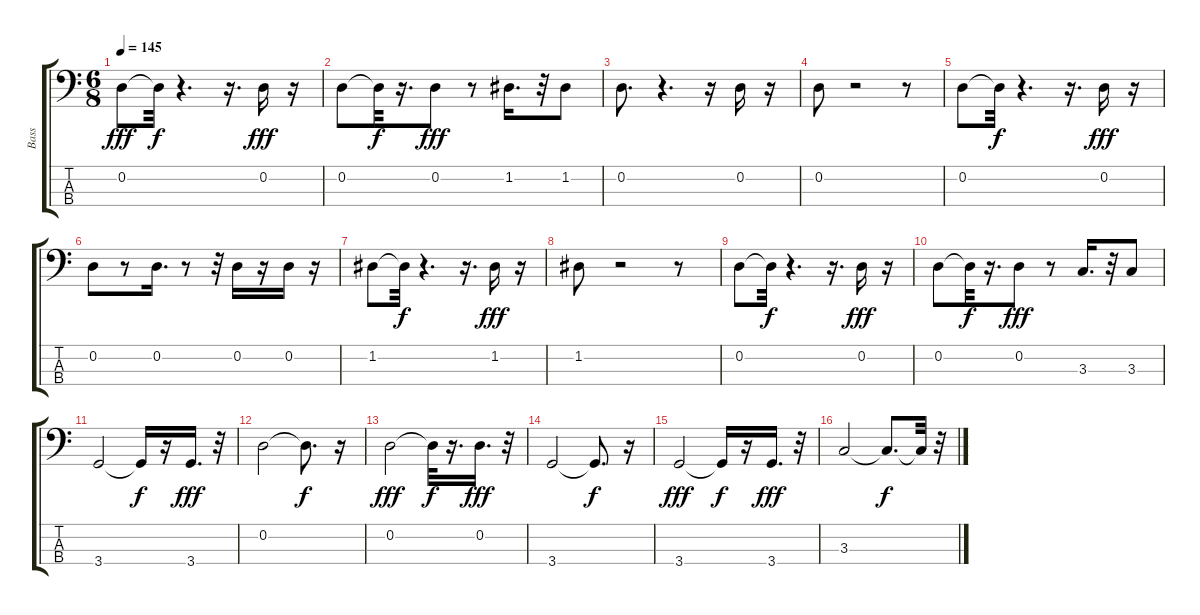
\track ("Bass" "Bass") {instrument electricbassfinger}
\staff {score tabs}
\tuning (G2 D2 A1 E1) {hide}
\ts (6 8)
\tempo 145
\clef f4
\ks c
0.2.8{dy fff} 0.2{t}.32{dy f} r.4{d} r.16{d} 0.2.16{dy fff} r.16 |
0.2.8 0.2{t}.32{dy f} r.16{d} 0.2.8{dy fff} r.8 1.2.16{d} r.32 1.2.8 |
0.2.8{d} r.4{d} r.16 0.2.16 r.16 |
0.2.8 r.2 r.8 |
0.2.8 0.2{t}.32{dy f} r.4{d} r.16{d} 0.2.16{dy fff} r.16 |
0.2.8 r.8 0.2.16{d} r.8 r.32 0.2.16 r.16 0.2.16 r.16 |
1.2.8 1.2{t}.32{dy f} r.4{d} r.16{d} 1.2.16{dy fff} r.16 |
1.2.8 r.2 r.8 |
0.2.8 0.2{t}.32{dy f} r.4{d} r.16{d} 0.2.16{dy fff} r.16 |
0.2.8 0.2{t}.32{dy f} r.16{d} 0.2.8{dy fff} r.8 3.3.16{d} r.32 3.3.8 |
3.4.2 3.4{t}.16{dy f} r.16 3.4.16{d dy fff} r.32 |
0.2.2 0.2{t}.8{d dy f} r.16 |
0.2.2{dy fff} 0.2{t}.32{dy f} r.16{d} 0.2.16{d dy fff} r.32 |
3.4.2 3.4{t}.8{d dy f} r.16 |
3.4.2{dy fff} 3.4{t}.16{dy f} r.16 3.4.16{d dy fff} r.32 |
3.3.2 3.3{t}.8{d dy f} 3.3{t}.32 r.32
